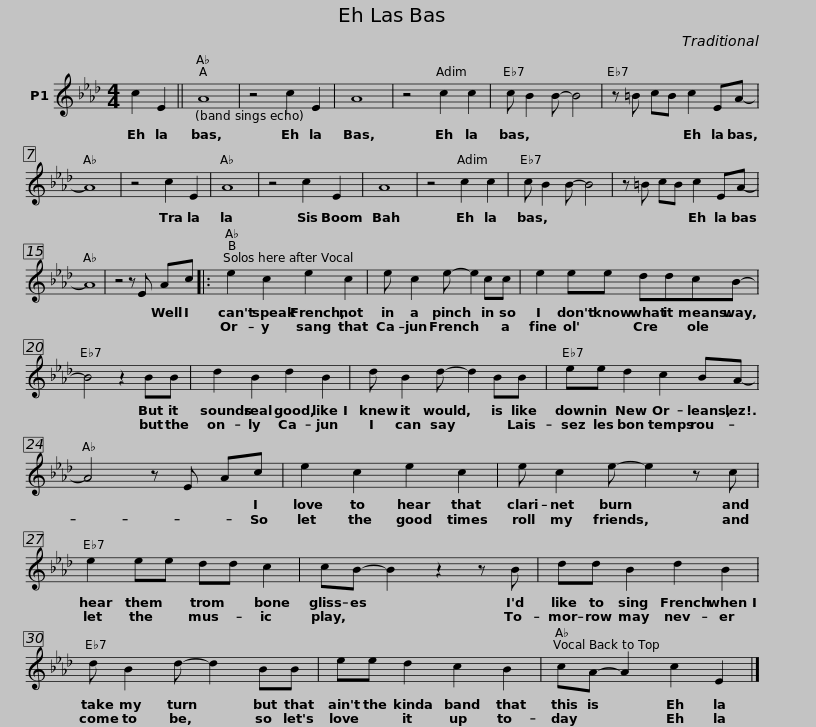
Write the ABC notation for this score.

X:1
L:1/8
M:4/4
I:linebreak $
K:Ab
V:1 treble
V:1
 c2 E2 || A8 | z4 c2 E2 | A8 | z4 c2 c2 | %5
 c B2 B- B4 |$ z =B cB c2 EA- | A8 | z4 c2 E2 | A8 | %10
 z4 c2 E2 | A8 | z4 c2 c2 |$ c B2 B- B4 | z =B cB c2 EA- | %15
 A8 | z4 z E Ac |:$ e2 c2 e2 c2 | e c2 e- e2 cc | e2 ee ddcB- |$ %20
 B4 z2 BB | d2 B2 d2 B2 | d B2 d- d2 BB |$ ee d2 c2 BA- | A4 z E Ac | %25
 e2 c2 e2 c2 | e c2 e- e2 z c |$ e2 ee dd c2 | cB- B2 z2 z B | dd B2 d2 B2 |$ %30
 d B2 d- d2 BB | ee d2 c2 B2 | cA- A2 c2 E2 |] %33
